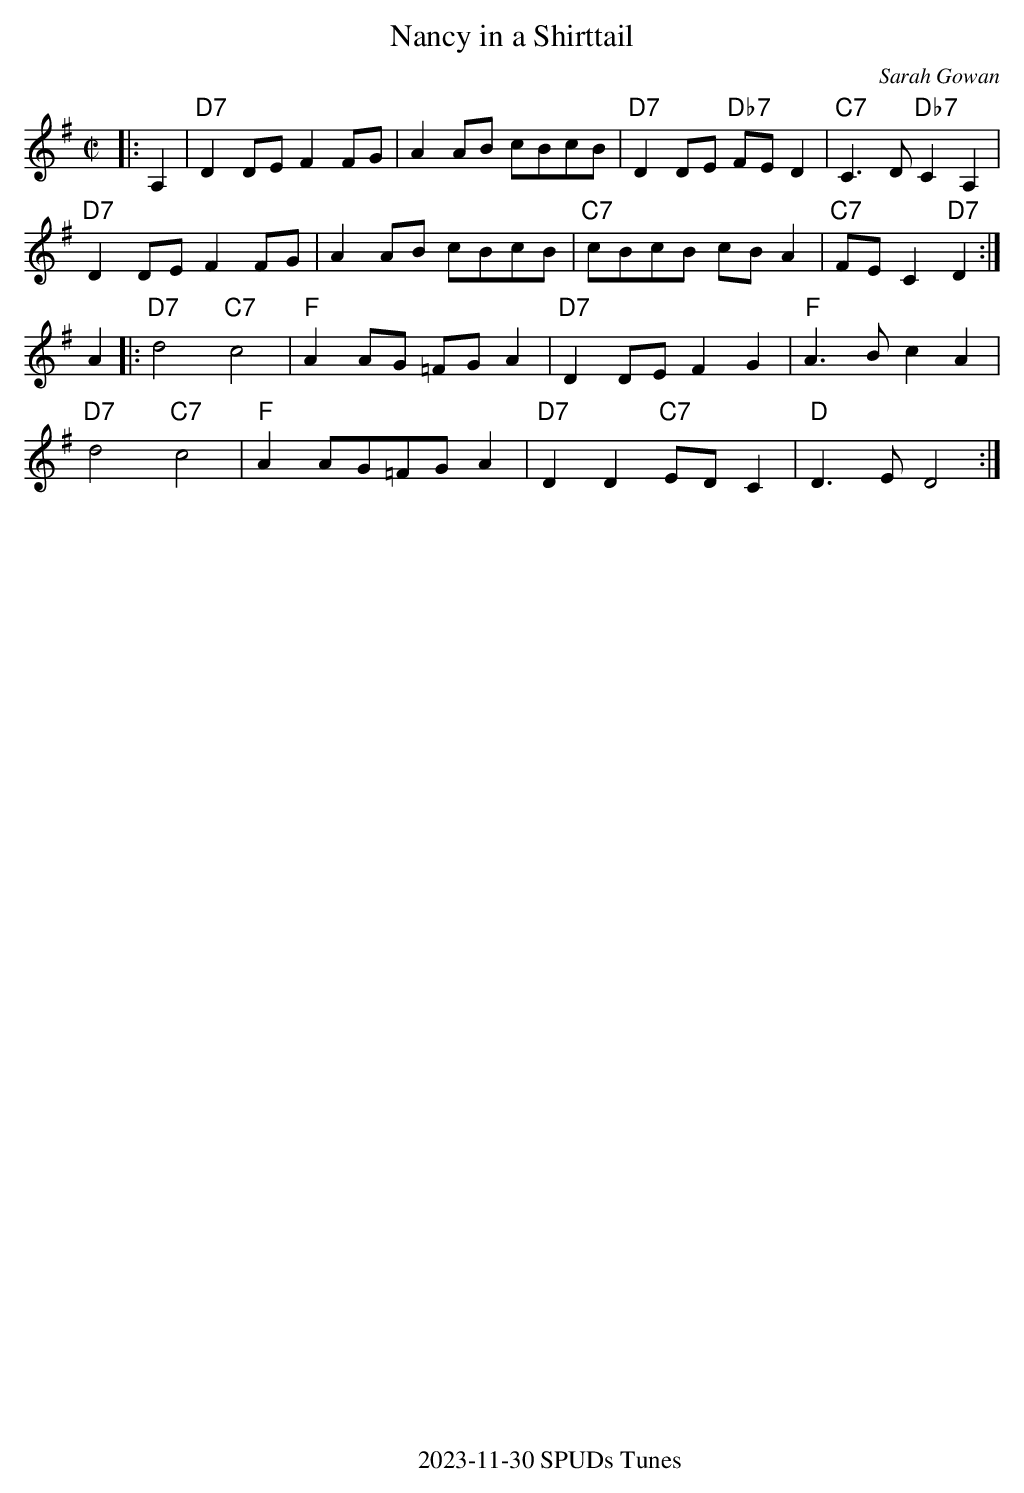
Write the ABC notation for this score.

X:1
T:Nancy in a Shirttail
C:Sarah Gowan
M:C|
L:1/8
K:Dmix
|:A,2|"D7"D2DE F2FG|A2AB cBcB|"D7"D2DE"Db7" FED2|"C7"C2>D2"Db7"C2 A,2|
"D7"D2DE F2FG|A2AB cBcB|"C7"cBcB cBA2|"C7"FEC2"D7"D2:|
A2|:"D7"d4"C7"c4|"F"A2 AG =FGA2|"D7"D2 DEF2G2|"F"A2>B2c2A2|
"D7"d4"C7"c4|"F"A2 AG=FGA2|"D7"D2 D2 "C7"EDC2|"D"D2>E2D4:|
